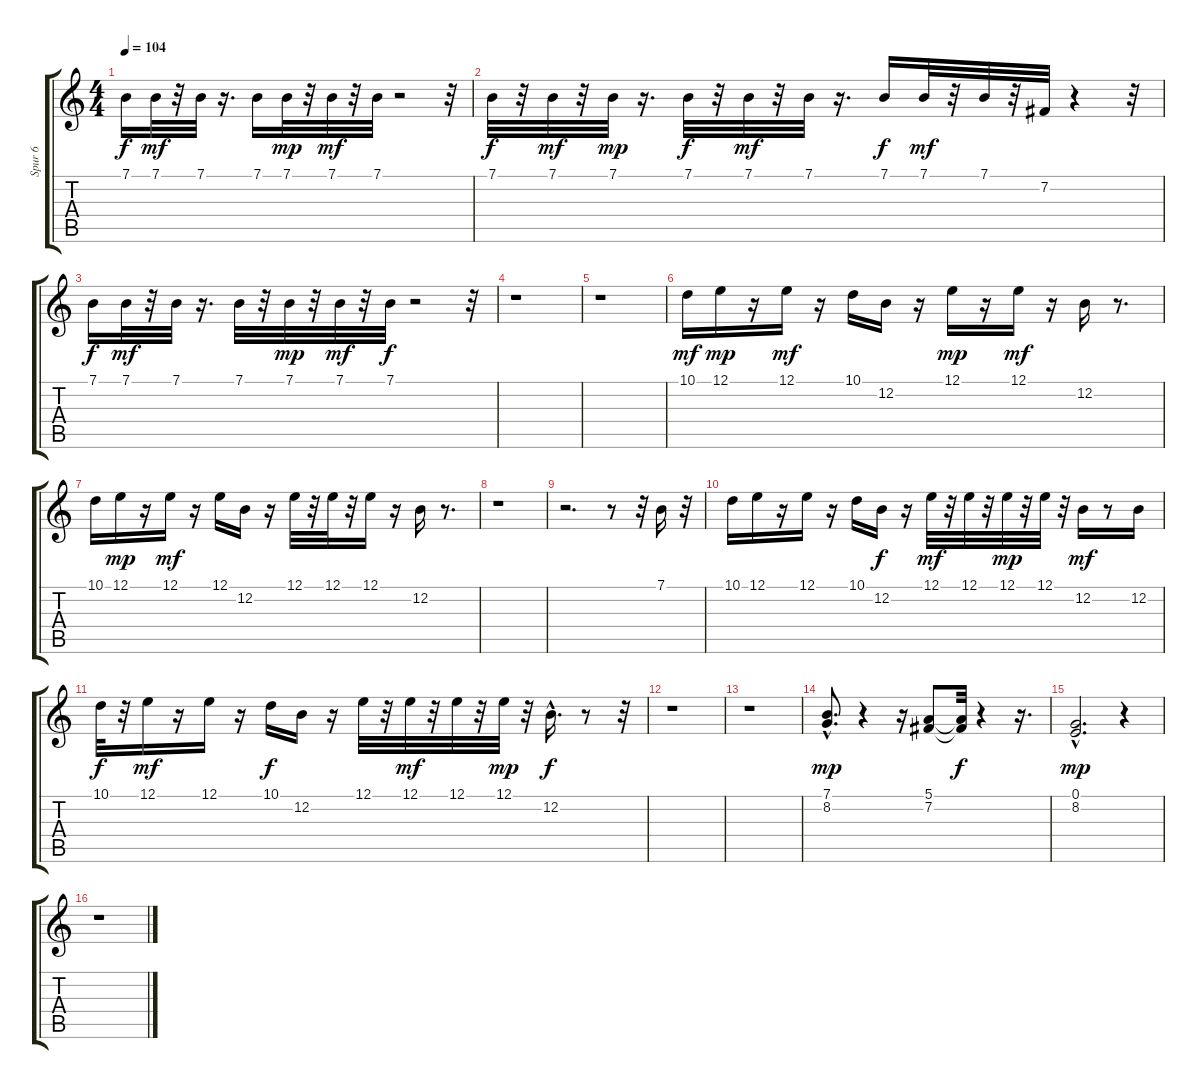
\track ("Spur 6" "Spur 6") {instrument lead3calliope}
\staff {score tabs}
\tuning (E4 B3 G3 D3 A2 E2) {hide}
\ts (4 4)
\tempo 104
\clef g2
\ks c
7.1.16{dy f} 7.1.32{dy mf} r.32 7.1.32 r.16{d} 7.1.16 7.1.32{dy mp} r.32 7.1.32{dy mf} r.32 7.1.32 r.2 r.32 |
7.1.32{dy f} r.32 7.1.32{dy mf} r.32 7.1.32{dy mp} r.16{d} 7.1.32{dy f} r.32 7.1.32{dy mf} r.32 7.1.32 r.16{d} 7.1.16{dy f} 7.1.32{dy mf} r.32 7.1.32 r.32 7.2.32 r.4 r.32 |
7.1.16{dy f} 7.1.32{dy mf} r.32 7.1.32 r.16{d} 7.1.32 r.32 7.1.32{dy mp} r.32 7.1.32{dy mf} r.32 7.1.32{dy f} r.2 r.32 |
r.1 |
r.1 |
10.1.16{dy mf} 12.1.16{dy mp} r.16 12.1.16{dy mf} r.16 10.1.16 12.2.16 r.16 12.1.16{dy mp} r.16 12.1.16{dy mf} r.16 12.2.16 r.8{d} |
10.1.16 12.1.16{dy mp} r.16 12.1.16{dy mf} r.16 12.1.16 12.2.16 r.16 12.1.32 r.32 12.1.32 r.32 12.1.16 r.16 12.2.16 r.8{d} |
r.1 |
r.2{d} r.8 r.32 7.1.16 r.32 |
10.1.16 12.1.16 r.16 12.1.16 r.16 10.1.16 12.2.16{dy f} r.16 12.1.32{dy mf} r.32 12.1.32 r.32 12.1.32{dy mp} r.32 12.1.32 r.32 12.2.16{dy mf} r.8 12.2.16 |
10.1.32{dy f} r.32 12.1.16{dy mf} r.16 12.1.16 r.16 10.1.16{dy f} 12.2.16 r.16 12.1.32 r.32 12.1.32{dy mf} r.32 12.1.32 r.32 12.1.32{dy mp} r.32 12.2{hac}.16{d dy f} r.8 r.32 |
r.1 |
r.1 |
(7.1{hac} 8.2{hac}).8{d dy mp} r.4 r.16 (5.1 7.2).8 (5.1{t} 7.2{t}).32{dy f} r.4 r.16{d} |
(0.1{hac} 8.2{hac}).2{d dy mp} r.4 |
r.1
